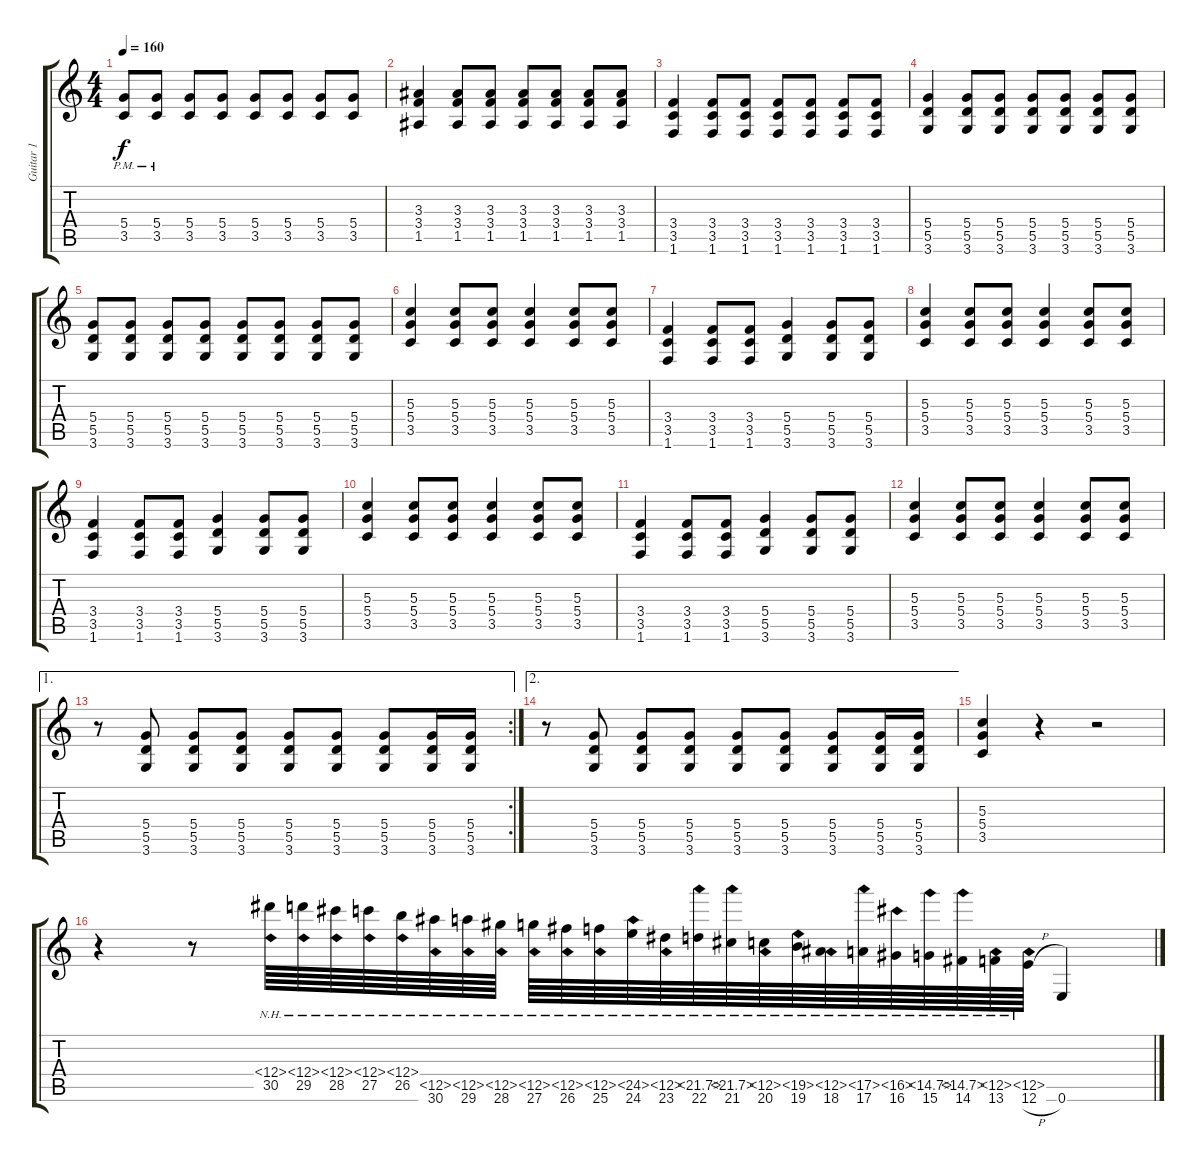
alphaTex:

\track ("Guitar 1" "Guitar 1") {instrument overdrivenguitar}
\staff {score tabs}
\tuning (E4 B3 G3 D3 A2 E2) {hide}
\ts (4 4)
\tempo 160
\clef g2
\ks c
(5.4{pm} 3.5{pm}).8{dy f} (5.4{pm} 3.5{pm}).8 (5.4 3.5).8 (5.4 3.5).8 (5.4 3.5).8 (5.4 3.5).8 (5.4 3.5).8 (5.4 3.5).8 |
(3.3 3.4 1.5).4 (3.3 3.4 1.5).8 (3.3 3.4 1.5).8 (3.3 3.4 1.5).8 (3.3 3.4 1.5).8 (3.3 3.4 1.5).8 (3.3 3.4 1.5).8 |
(3.4 3.5 1.6).4 (3.4 3.5 1.6).8 (3.4 3.5 1.6).8 (3.4 3.5 1.6).8 (3.4 3.5 1.6).8 (3.4 3.5 1.6).8 (3.4 3.5 1.6).8 |
(5.4 5.5 3.6).4 (5.4 5.5 3.6).8 (5.4 5.5 3.6).8 (5.4 5.5 3.6).8 (5.4 5.5 3.6).8 (5.4 5.5 3.6).8 (5.4 5.5 3.6).8 |
(5.4 5.5 3.6).8 (5.4 5.5 3.6).8 (5.4 5.5 3.6).8 (5.4 5.5 3.6).8 (5.4 5.5 3.6).8 (5.4 5.5 3.6).8 (5.4 5.5 3.6).8 (5.4 5.5 3.6).8 |
(5.3 5.4 3.5).4 (5.3 5.4 3.5).8 (5.3 5.4 3.5).8 (5.3 5.4 3.5).4 (5.3 5.4 3.5).8 (5.3 5.4 3.5).8 |
(3.4 3.5 1.6).4 (3.4 3.5 1.6).8 (3.4 3.5 1.6).8 (5.4 5.5 3.6).4 (5.4 5.5 3.6).8 (5.4 5.5 3.6).8 |
(5.3 5.4 3.5).4 (5.3 5.4 3.5).8 (5.3 5.4 3.5).8 (5.3 5.4 3.5).4 (5.3 5.4 3.5).8 (5.3 5.4 3.5).8 |
(3.4 3.5 1.6).4 (3.4 3.5 1.6).8 (3.4 3.5 1.6).8 (5.4 5.5 3.6).4 (5.4 5.5 3.6).8 (5.4 5.5 3.6).8 |
(5.3 5.4 3.5).4 (5.3 5.4 3.5).8 (5.3 5.4 3.5).8 (5.3 5.4 3.5).4 (5.3 5.4 3.5).8 (5.3 5.4 3.5).8 |
(3.4 3.5 1.6).4 (3.4 3.5 1.6).8 (3.4 3.5 1.6).8 (5.4 5.5 3.6).4 (5.4 5.5 3.6).8 (5.4 5.5 3.6).8 |
(5.3 5.4 3.5).4 (5.3 5.4 3.5).8 (5.3 5.4 3.5).8 (5.3 5.4 3.5).4 (5.3 5.4 3.5).8 (5.3 5.4 3.5).8 |
\ae 1
\rc 2
r.8 (5.4 5.5 3.6).8 (5.4 5.5 3.6).8 (5.4 5.5 3.6).8 (5.4 5.5 3.6).8 (5.4 5.5 3.6).8 (5.4 5.5 3.6).8 (5.4 5.5 3.6).16 (5.4 5.5 3.6).16 |
\ae 2
r.8 (5.4 5.5 3.6).8 (5.4 5.5 3.6).8 (5.4 5.5 3.6).8 (5.4 5.5 3.6).8 (5.4 5.5 3.6).8 (5.4 5.5 3.6).8 (5.4 5.5 3.6).16 (5.4 5.5 3.6).16 |
(5.3 5.4 3.5).4 r.4 r.2 |
r.4 r.8 (30.4{nh} 30.5).64{instrument guitarharmonics} (29.4{nh} 29.5).64 (28.4{nh} 28.5).64 (27.4{nh} 27.5).64 (26.4{nh} 26.5).64 (30.5{nh} 30.6).64 (29.5{nh} 29.6).64 (28.5{nh} 28.6).64 (27.5{nh} 27.6).64 (26.5{nh} 26.6).64 (25.5{nh} 25.6).64 (24.5{nh} 24.6).64 (23.5{nh} 23.6).64 (22.5{nh} 22.6).64 (21.5{nh} 21.6).64 (20.5{nh} 20.6).64 (19.5{nh} 19.6).64 (18.5{nh} 18.6).64 (17.5{nh} 17.6).64 (16.5{nh} 16.6).64 (15.5{nh} 15.6).64 (14.5{nh} 14.6).64 (13.5{nh} 13.6).64 (12.5{nh} 12.6{h}).64 0.6.4{instrument overdrivenguitar}
